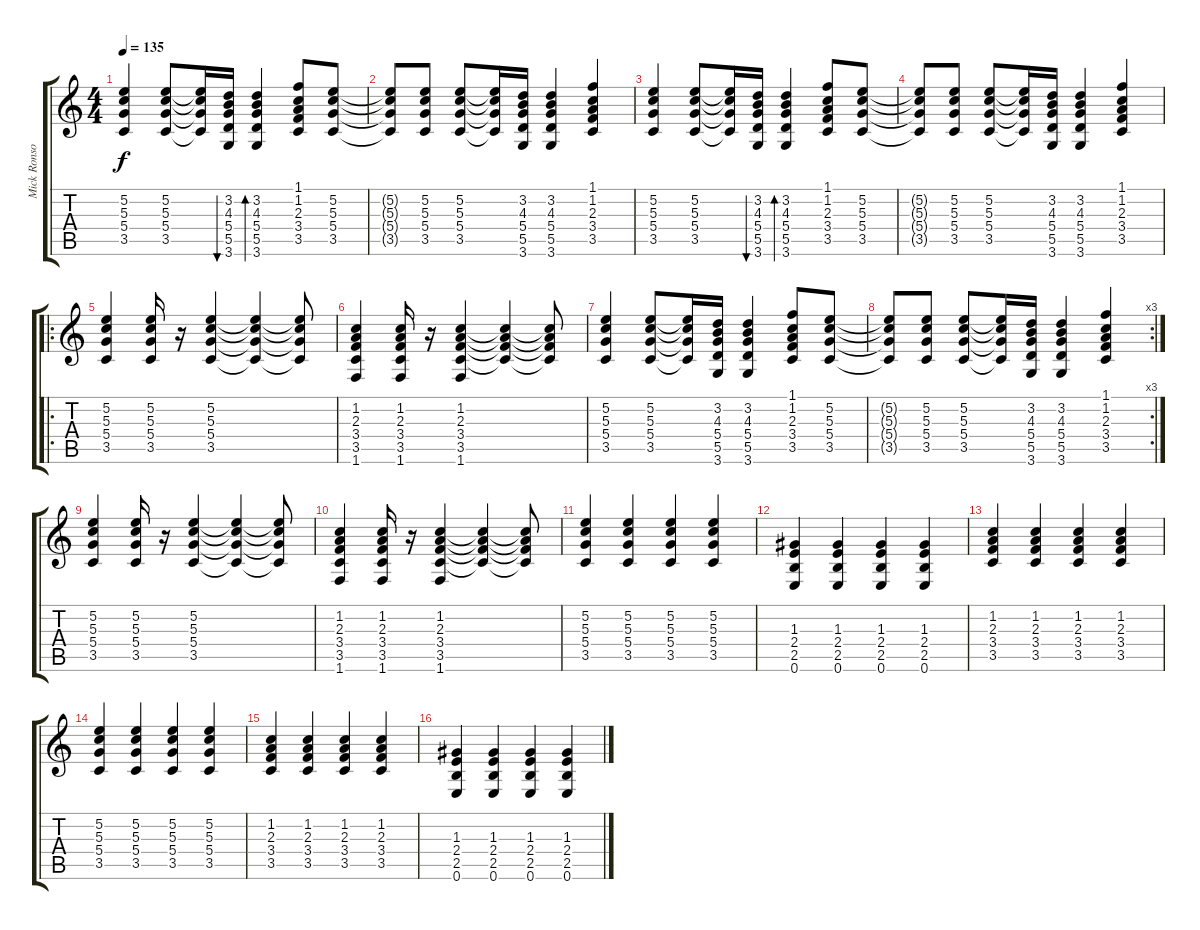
\track ("Mick Ronson - Guitar" "Mick Ronso") {instrument overdrivenguitar}
\staff {score tabs}
\tuning (E4 B3 G3 D3 A2 E2) {hide}
\ts (4 4)
\tempo 135
\clef g2
\ks c
(5.2 5.3 5.4 3.5).4{dy f volume 14 balance 8} (5.2 5.3 5.4 3.5).8 (5.2{t} 5.3{t} 5.4{t} 3.5{t}).16 (3.2 4.3 5.4 5.5 3.6).16{bu 60} (3.2 4.3 5.4 5.5 3.6).4{bd 60} (1.1 1.2 2.3 3.4 3.5).8 (5.2 5.3 5.4 3.5).8 |
(5.2{t} 5.3{t} 5.4{t} 3.5{t}).8 (5.2 5.3 5.4 3.5).8 (5.2 5.3 5.4 3.5).8 (5.2{t} 5.3{t} 5.4{t} 3.5{t}).16 (3.2 4.3 5.4 5.5 3.6).16 (3.2 4.3 5.4 5.5 3.6).4 (1.1 1.2 2.3 3.4 3.5).4 |
(5.2 5.3 5.4 3.5).4{volume 14 balance 8} (5.2 5.3 5.4 3.5).8 (5.2{t} 5.3{t} 5.4{t} 3.5{t}).16 (3.2 4.3 5.4 5.5 3.6).16{bu 60} (3.2 4.3 5.4 5.5 3.6).4{bd 60} (1.1 1.2 2.3 3.4 3.5).8 (5.2 5.3 5.4 3.5).8 |
(5.2{t} 5.3{t} 5.4{t} 3.5{t}).8 (5.2 5.3 5.4 3.5).8 (5.2 5.3 5.4 3.5).8 (5.2{t} 5.3{t} 5.4{t} 3.5{t}).16 (3.2 4.3 5.4 5.5 3.6).16 (3.2 4.3 5.4 5.5 3.6).4 (1.1 1.2 2.3 3.4 3.5).4 |
\ro
(5.2 5.3 5.4 3.5).4 (5.2 5.3 5.4 3.5).16 r.16 (5.2 5.3 5.4 3.5).4 (5.2{t} 5.3{t} 5.4{t} 3.5{t}).4 (5.2{t} 5.3{t} 5.4{t} 3.5{t}).8 |
(1.2 2.3 3.4 3.5 1.6).4 (1.2 2.3 3.4 3.5 1.6).16 r.16 (1.2 2.3 3.4 3.5 1.6).4 (1.2{t} 2.3{t} 3.4{t} 3.5{t}).4 (1.2{t} 2.3{t} 3.4{t} 3.5{t}).8 |
(5.2 5.3 5.4 3.5).4 (5.2 5.3 5.4 3.5).8 (5.2{t} 5.3{t} 5.4{t} 3.5{t}).16 (3.2 4.3 5.4 5.5 3.6).16 (3.2 4.3 5.4 5.5 3.6).4 (1.1 1.2 2.3 3.4 3.5).8 (5.2 5.3 5.4 3.5).8 |
\rc 3
(5.2{t} 5.3{t} 5.4{t} 3.5{t}).8 (5.2 5.3 5.4 3.5).8 (5.2 5.3 5.4 3.5).8 (5.2{t} 5.3{t} 5.4{t} 3.5{t}).16 (3.2 4.3 5.4 5.5 3.6).16 (3.2 4.3 5.4 5.5 3.6).4 (1.1 1.2 2.3 3.4 3.5).4 |
(5.2 5.3 5.4 3.5).4 (5.2 5.3 5.4 3.5).16 r.16 (5.2 5.3 5.4 3.5).4 (5.2{t} 5.3{t} 5.4{t} 3.5{t}).4 (5.2{t} 5.3{t} 5.4{t} 3.5{t}).8 |
(1.2 2.3 3.4 3.5 1.6).4 (1.2 2.3 3.4 3.5 1.6).16 r.16 (1.2 2.3 3.4 3.5 1.6).4 (1.2{t} 2.3{t} 3.4{t} 3.5{t}).4 (1.2{t} 2.3{t} 3.4{t} 3.5{t}).8 |
(5.2 5.3 5.4 3.5).4 (5.2 5.3 5.4 3.5).4 (5.2 5.3 5.4 3.5).4 (5.2 5.3 5.4 3.5).4 |
(1.3 2.4 2.5 0.6).4 (1.3 2.4 2.5 0.6).4 (1.3 2.4 2.5 0.6).4 (1.3 2.4 2.5 0.6).4 |
(1.2 2.3 3.4 3.5).4 (1.2 2.3 3.4 3.5).4 (1.2 2.3 3.4 3.5).4 (1.2 2.3 3.4 3.5).4 |
(5.2 5.3 5.4 3.5).4 (5.2 5.3 5.4 3.5).4 (5.2 5.3 5.4 3.5).4 (5.2 5.3 5.4 3.5).4 |
(1.2 2.3 3.4 3.5).4 (1.2 2.3 3.4 3.5).4 (1.2 2.3 3.4 3.5).4 (1.2 2.3 3.4 3.5).4 |
(1.3 2.4 2.5 0.6).4 (1.3 2.4 2.5 0.6).4 (1.3 2.4 2.5 0.6).4 (1.3 2.4 2.5 0.6).4
